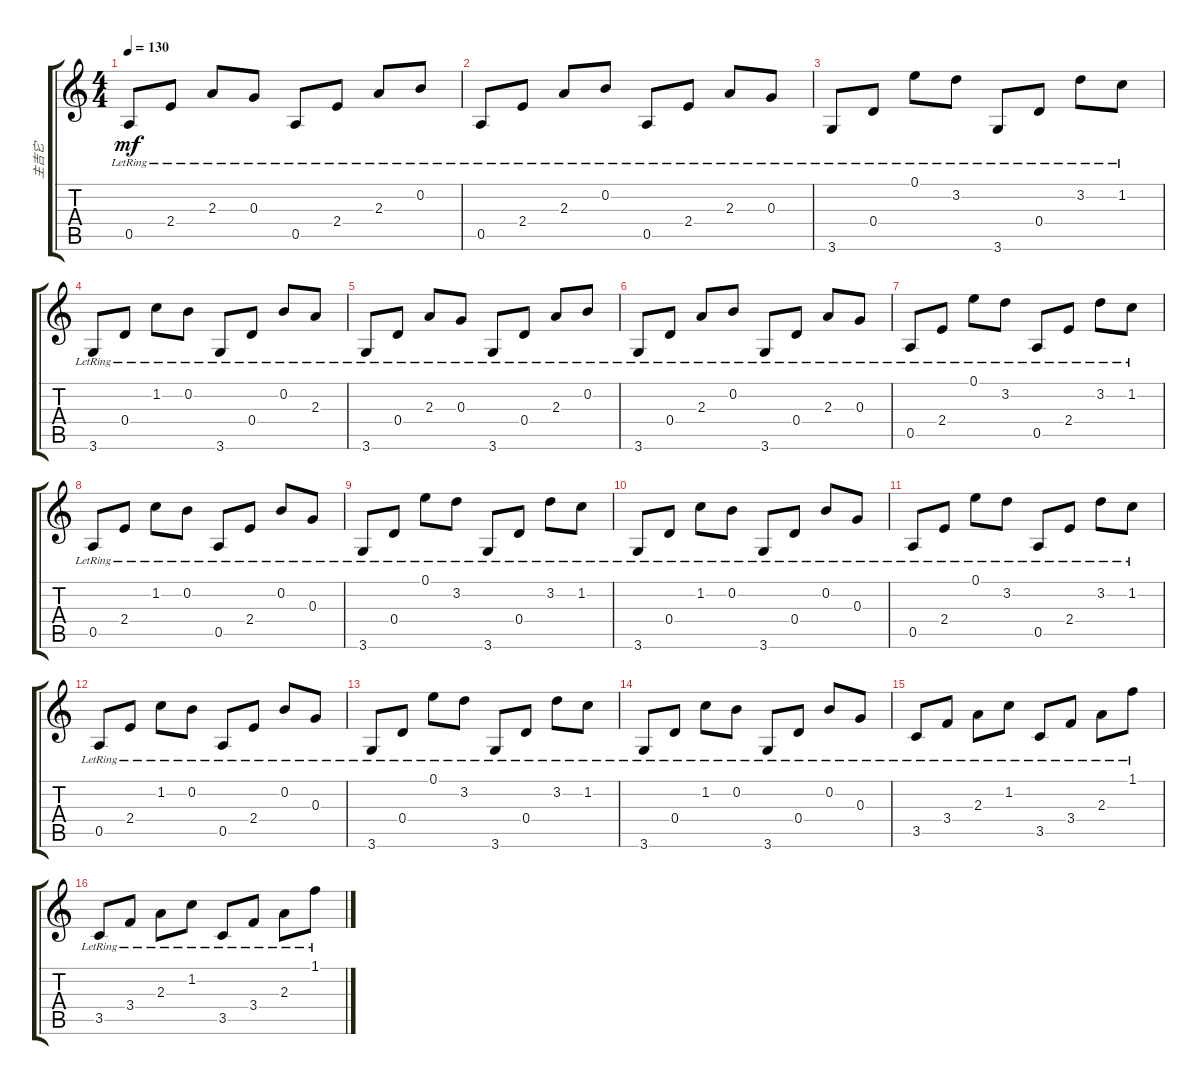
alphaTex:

\track ("主吉它" "主吉它") {instrument acousticguitarnylon}
\staff {score tabs}
\tuning (E4 B3 G3 D3 A2 E2) {hide}
\ts (4 4)
\tempo 130
\clef g2
\ks c
0.5{lr}.8{dy mf} 2.4{lr}.8 2.3{lr}.8 0.3{lr}.8 0.5{lr}.8 2.4{lr}.8 2.3{lr}.8 0.2{lr}.8 |
0.5{lr}.8 2.4{lr}.8 2.3{lr}.8 0.2{lr}.8 0.5{lr}.8 2.4{lr}.8 2.3{lr}.8 0.3{lr}.8 |
3.6{lr}.8 0.4{lr}.8 0.1{lr}.8 3.2{lr}.8 3.6{lr}.8 0.4{lr}.8 3.2{lr}.8 1.2{lr}.8 |
3.6{lr}.8 0.4{lr}.8 1.2{lr}.8 0.2{lr}.8 3.6{lr}.8 0.4{lr}.8 0.2{lr}.8 2.3{lr}.8 |
3.6{lr}.8 0.4{lr}.8 2.3{lr}.8 0.3{lr}.8 3.6{lr}.8 0.4{lr}.8 2.3{lr}.8 0.2{lr}.8 |
3.6{lr}.8 0.4{lr}.8 2.3{lr}.8 0.2{lr}.8 3.6{lr}.8 0.4{lr}.8 2.3{lr}.8 0.3{lr}.8 |
0.5{lr}.8 2.4{lr}.8 0.1{lr}.8 3.2{lr}.8 0.5{lr}.8 2.4{lr}.8 3.2{lr}.8 1.2{lr}.8 |
0.5{lr}.8 2.4{lr}.8 1.2{lr}.8 0.2{lr}.8 0.5{lr}.8 2.4{lr}.8 0.2{lr}.8 0.3{lr}.8 |
3.6{lr}.8 0.4{lr}.8 0.1{lr}.8 3.2{lr}.8 3.6{lr}.8 0.4{lr}.8 3.2{lr}.8 1.2{lr}.8 |
3.6{lr}.8 0.4{lr}.8 1.2{lr}.8 0.2{lr}.8 3.6{lr}.8 0.4{lr}.8 0.2{lr}.8 0.3{lr}.8 |
0.5{lr}.8 2.4{lr}.8 0.1{lr}.8 3.2{lr}.8 0.5{lr}.8 2.4{lr}.8 3.2{lr}.8 1.2{lr}.8 |
0.5{lr}.8 2.4{lr}.8 1.2{lr}.8 0.2{lr}.8 0.5{lr}.8 2.4{lr}.8 0.2{lr}.8 0.3{lr}.8 |
3.6{lr}.8 0.4{lr}.8 0.1{lr}.8 3.2{lr}.8 3.6{lr}.8 0.4{lr}.8 3.2{lr}.8 1.2{lr}.8 |
3.6{lr}.8 0.4{lr}.8 1.2{lr}.8 0.2{lr}.8 3.6{lr}.8 0.4{lr}.8 0.2{lr}.8 0.3{lr}.8 |
3.5{lr}.8 3.4{lr}.8 2.3{lr}.8 1.2{lr}.8 3.5{lr}.8 3.4{lr}.8 2.3{lr}.8 1.1{lr}.8 |
3.5{lr}.8 3.4{lr}.8 2.3{lr}.8 1.2{lr}.8 3.5{lr}.8 3.4{lr}.8 2.3{lr}.8 1.1{lr}.8
